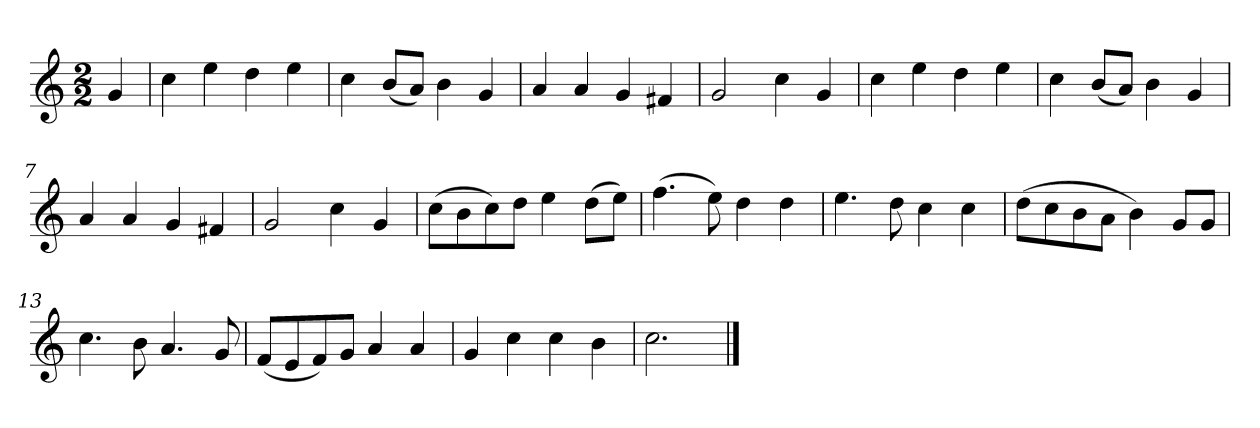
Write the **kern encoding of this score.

**kern
*part1
*staff1
*k[]
*M2/2
*MM120
=
4g
=1
4cc
4ee
4dd
4ee
=2
4cc
(8bL
8aJ)
4b
4g
=3
4a
4a
4g
4f#X
=4
2g
4cc
4g
=5
4cc
4ee
4dd
4ee
=6
4cc
(8bL
8aJ)
4b
4g
=7
4a
4a
4g
4f#X
=8
2g
4cc
4g
=9
(8ccL
8b
8cc)
8ddJ
4ee
(8ddL
8eeJ)
=10
(4.ff
8ee)
4dd
4dd
=11
4.ee
8dd
4cc
4cc
=12
(8ddL
8cc
8b
8aJ
4b)
8gL
8gJ
=13
4.cc
8b
4.a
8g
=14
(8fL
8e
8f)
8gJ
4a
4a
=15
4g
4cc
4cc
4b
=16
2.cc
==
*-
